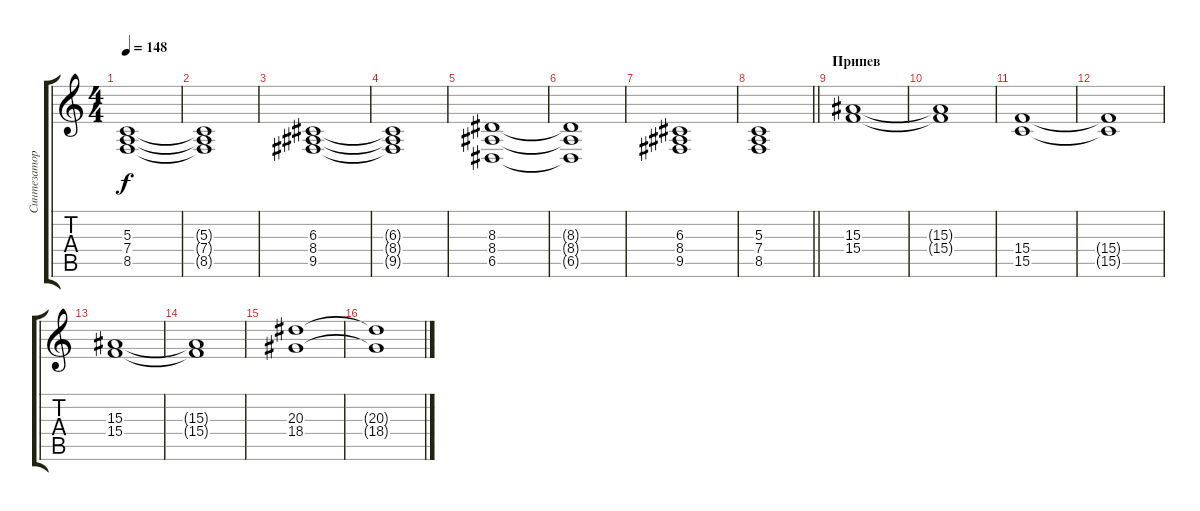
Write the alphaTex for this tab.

\track ("Синтезатор" "Синтезатор") {instrument stringensemble2}
\staff {score tabs}
\tuning (E4 B3 G3 D3 A2 E2) {hide}
\ts (4 4)
\tempo 148
\clef g2
\ks c
(5.3 7.4 8.5).1{dy f} |
(5.3{t} 7.4{t} 8.5{t}).1 |
(6.3 8.4 9.5).1 |
(6.3{t} 8.4{t} 9.5{t}).1 |
(8.3 8.4 6.5).1 |
(8.3{t} 8.4{t} 6.5{t}).1 |
(6.3 8.4 9.5).1 |
\barLineRight lightlight
(5.3 7.4 8.5).1 |
\section ("" "Припев")
(15.3 15.4).1{volume 7 instrument stringensemble2} |
(15.3{t} 15.4{t}).1 |
(15.4 15.5).1 |
(15.4{t} 15.5{t}).1 |
(15.3 15.4).1{volume 7 instrument stringensemble2} |
(15.3{t} 15.4{t}).1 |
(20.3 18.4).1 |
(20.3{t} 18.4{t}).1
